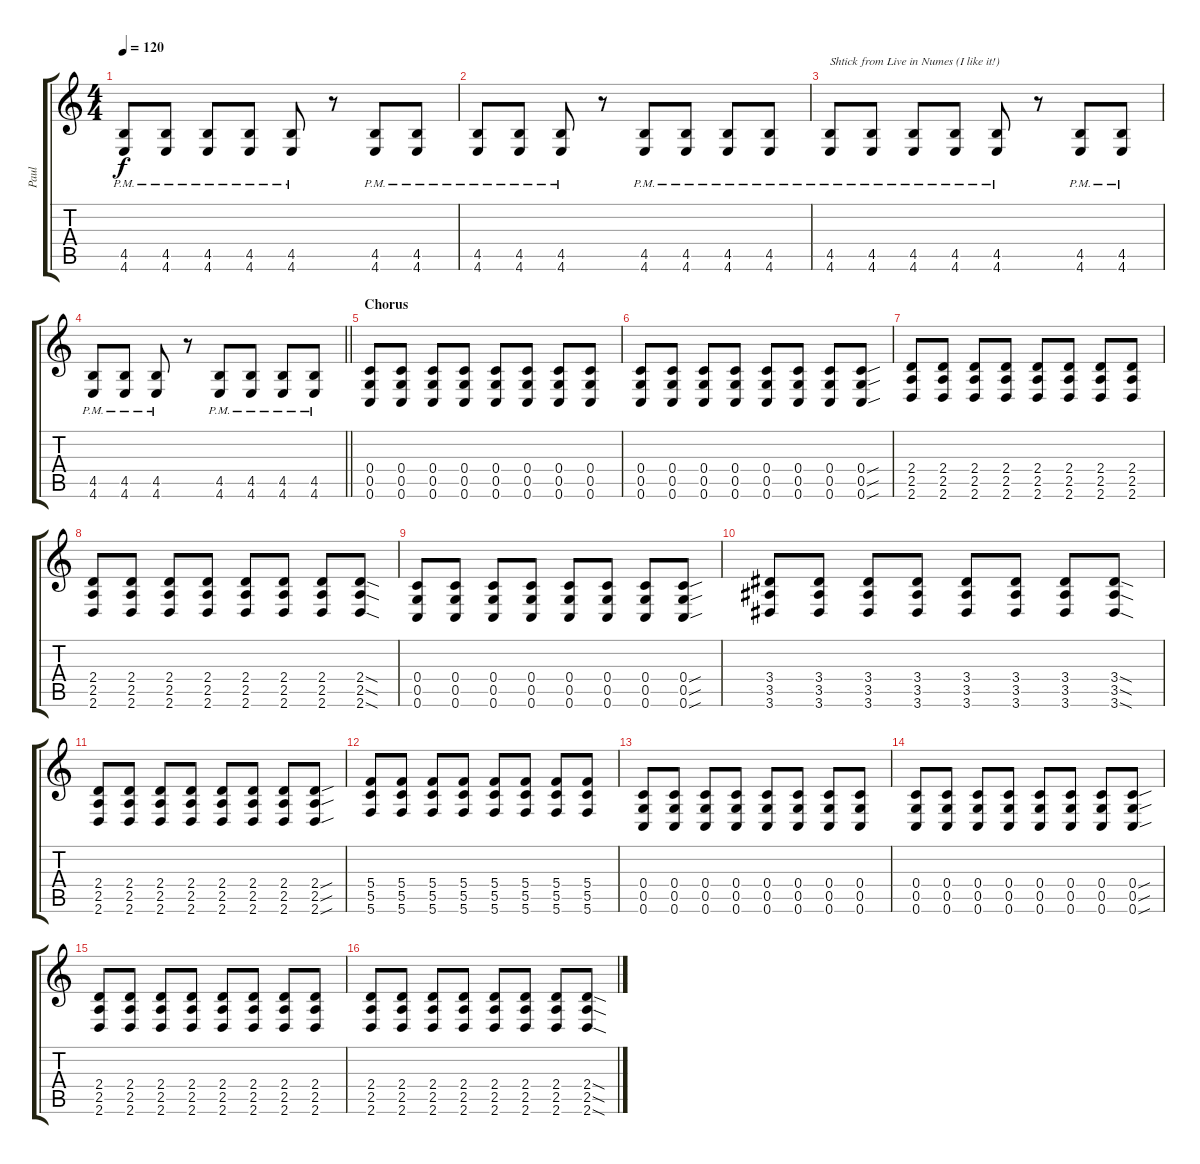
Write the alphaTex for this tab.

\track ("Paul" "Paul") {instrument overdrivenguitar}
\staff {score tabs}
\tuning (D4 A3 F3 C3 G2 C2) {hide}
\ts (4 4)
\tempo 120
\clef g2
\ks c
(4.5{pm} 4.6{pm}).8{dy f} (4.5{pm} 4.6{pm}).8 (4.5{pm} 4.6{pm}).8 (4.5{pm} 4.6{pm}).8 (4.5{pm} 4.6{pm}).8 r.8 (4.5{pm} 4.6{pm}).8 (4.5{pm} 4.6{pm}).8 |
(4.5{pm} 4.6{pm}).8 (4.5{pm} 4.6{pm}).8 (4.5{pm} 4.6{pm}).8 r.8 (4.5{pm} 4.6{pm}).8 (4.5{pm} 4.6{pm}).8 (4.5{pm} 4.6{pm}).8 (4.5{pm} 4.6{pm}).8 |
(4.5{pm} 4.6{pm}).8{txt "Shtick from Live in Numes (I like it!)"} (4.5{pm} 4.6{pm}).8 (4.5{pm} 4.6{pm}).8 (4.5{pm} 4.6{pm}).8 (4.5{pm} 4.6{pm}).8 r.8 (4.5{pm} 4.6{pm}).8 (4.5{pm} 4.6{pm}).8 |
\barLineRight lightlight
(4.5{pm} 4.6{pm}).8 (4.5{pm} 4.6{pm}).8 (4.5{pm} 4.6{pm}).8 r.8 (4.5{pm} 4.6{pm}).8 (4.5{pm} 4.6{pm}).8 (4.5{pm} 4.6{pm}).8 (4.5{pm} 4.6{pm}).8 |
\section ("" "Chorus")
(0.4 0.5 0.6).8 (0.4 0.5 0.6).8 (0.4 0.5 0.6).8 (0.4 0.5 0.6).8 (0.4 0.5 0.6).8 (0.4 0.5 0.6).8 (0.4 0.5 0.6).8 (0.4 0.5 0.6).8 |
(0.4 0.5 0.6).8 (0.4 0.5 0.6).8 (0.4 0.5 0.6).8 (0.4 0.5 0.6).8 (0.4 0.5 0.6).8 (0.4 0.5 0.6).8 (0.4 0.5 0.6).8 (0.4{sou} 0.5{sou} 0.6{sou}).8 |
(2.4 2.5 2.6).8 (2.4 2.5 2.6).8 (2.4 2.5 2.6).8 (2.4 2.5 2.6).8 (2.4 2.5 2.6).8 (2.4 2.5 2.6).8 (2.4 2.5 2.6).8 (2.4 2.5 2.6).8 |
(2.4 2.5 2.6).8 (2.4 2.5 2.6).8 (2.4 2.5 2.6).8 (2.4 2.5 2.6).8 (2.4 2.5 2.6).8 (2.4 2.5 2.6).8 (2.4 2.5 2.6).8 (2.4{sod} 2.5{sod} 2.6{sod}).8 |
(0.4 0.5 0.6).8 (0.4 0.5 0.6).8 (0.4 0.5 0.6).8 (0.4 0.5 0.6).8 (0.4 0.5 0.6).8 (0.4 0.5 0.6).8 (0.4 0.5 0.6).8 (0.4{sou} 0.5{sou} 0.6{sou}).8 |
(3.4 3.5 3.6).8 (3.4 3.5 3.6).8 (3.4 3.5 3.6).8 (3.4 3.5 3.6).8 (3.4 3.5 3.6).8 (3.4 3.5 3.6).8 (3.4 3.5 3.6).8 (3.4{sod} 3.5{sod} 3.6{sod}).8 |
(2.4 2.5 2.6).8 (2.4 2.5 2.6).8 (2.4 2.5 2.6).8 (2.4 2.5 2.6).8 (2.4 2.5 2.6).8 (2.4 2.5 2.6).8 (2.4 2.5 2.6).8 (2.4{sou} 2.5{sou} 2.6{sou}).8 |
(5.4 5.5 5.6).8 (5.4 5.5 5.6).8 (5.4 5.5 5.6).8 (5.4 5.5 5.6).8 (5.4 5.5 5.6).8 (5.4 5.5 5.6).8 (5.4 5.5 5.6).8 (5.4 5.5 5.6).8 |
(0.4 0.5 0.6).8 (0.4 0.5 0.6).8 (0.4 0.5 0.6).8 (0.4 0.5 0.6).8 (0.4 0.5 0.6).8 (0.4 0.5 0.6).8 (0.4 0.5 0.6).8 (0.4 0.5 0.6).8 |
(0.4 0.5 0.6).8 (0.4 0.5 0.6).8 (0.4 0.5 0.6).8 (0.4 0.5 0.6).8 (0.4 0.5 0.6).8 (0.4 0.5 0.6).8 (0.4 0.5 0.6).8 (0.4{sou} 0.5{sou} 0.6{sou}).8 |
(2.4 2.5 2.6).8 (2.4 2.5 2.6).8 (2.4 2.5 2.6).8 (2.4 2.5 2.6).8 (2.4 2.5 2.6).8 (2.4 2.5 2.6).8 (2.4 2.5 2.6).8 (2.4 2.5 2.6).8 |
(2.4 2.5 2.6).8 (2.4 2.5 2.6).8 (2.4 2.5 2.6).8 (2.4 2.5 2.6).8 (2.4 2.5 2.6).8 (2.4 2.5 2.6).8 (2.4 2.5 2.6).8 (2.4{sod} 2.5{sod} 2.6{sod}).8
